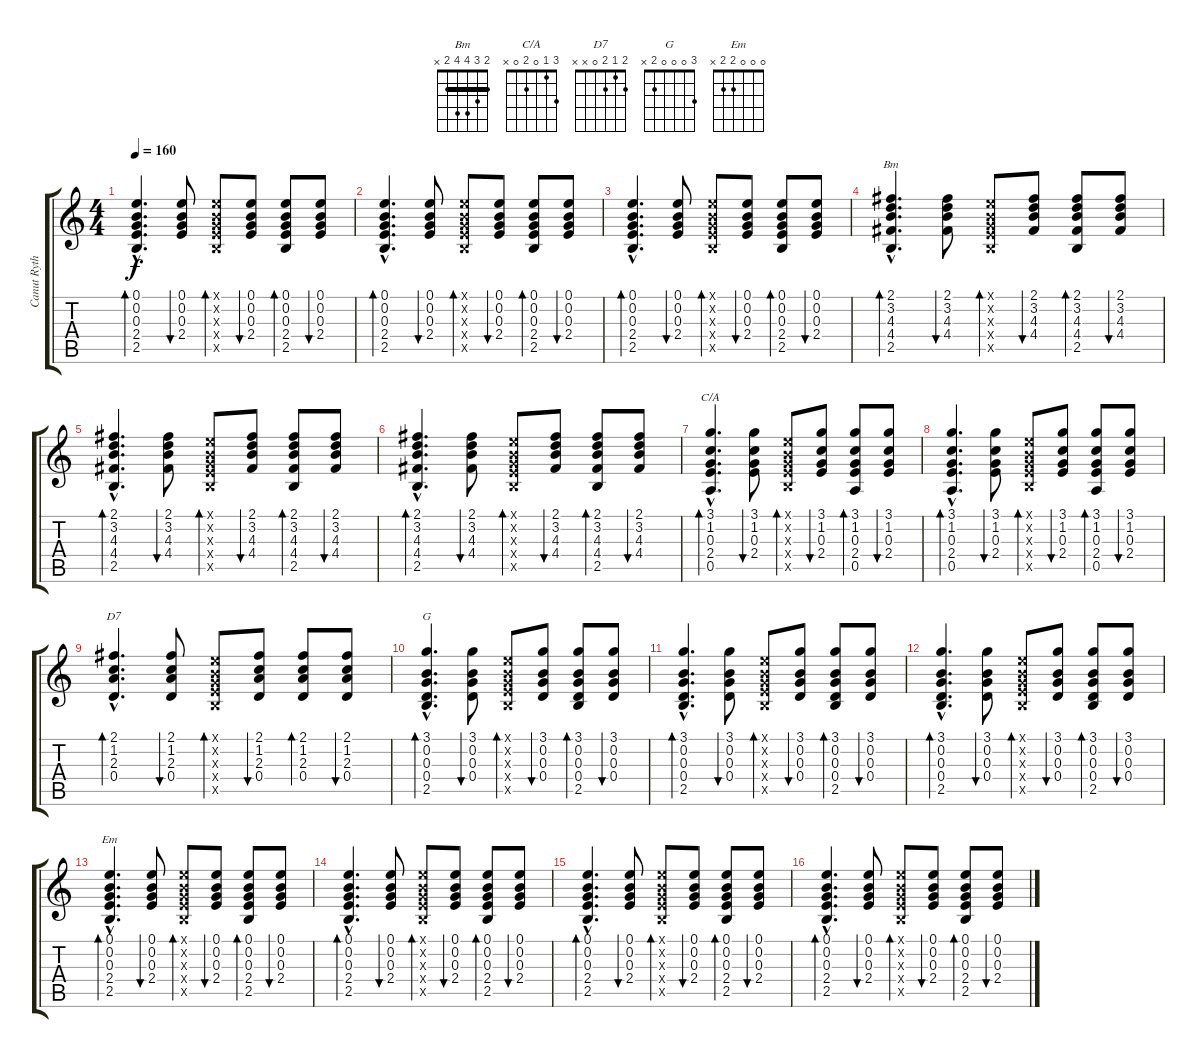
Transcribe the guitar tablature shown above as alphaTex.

\track ("Canut Rythm" "Canut Ryth") {instrument acousticguitarnylon}
\staff {score tabs}
\tuning (E4 B3 G3 D3 A2 E2) {hide}
\chord ("Bm" 2 3 4 4 2 x) {barre 2}
\chord ("C/A" 3 1 0 2 0 x)
\chord ("D7" 2 1 2 0 x x)
\chord ("G" 3 0 0 0 2 x)
\chord ("Em" 0 0 0 2 2 x)
\ts (4 4)
\tempo 160
\clef g2
\ks c
(0.1{hac} 0.2{hac} 0.3{hac} 2.4{hac} 2.5{hac}).4{d bd 60 dy f} (0.1 0.2 0.3 2.4).8{bu 60} (0.1{x} 0.2{x} 0.3{x} 2.4{x} 2.5{x}).8{bd 60} (0.1 0.2 0.3 2.4).8{bu 60} (0.1 0.2 0.3 2.4 2.5).8{bd 60} (0.1 0.2 0.3 2.4).8{bu 60} |
(0.1{hac} 0.2{hac} 0.3{hac} 2.4{hac} 2.5{hac}).4{d bd 60} (0.1 0.2 0.3 2.4).8{bu 60} (0.1{x} 0.2{x} 0.3{x} 2.4{x} 2.5{x}).8{bd 60} (0.1 0.2 0.3 2.4).8{bu 60} (0.1 0.2 0.3 2.4 2.5).8{bd 60} (0.1 0.2 0.3 2.4).8{bu 60} |
(0.1{hac} 0.2{hac} 0.3{hac} 2.4{hac} 2.5{hac}).4{d bd 60} (0.1 0.2 0.3 2.4).8{bu 60} (0.1{x} 0.2{x} 0.3{x} 2.4{x} 2.5{x}).8{bd 60} (0.1 0.2 0.3 2.4).8{bu 60} (0.1 0.2 0.3 2.4 2.5).8{bd 60} (0.1 0.2 0.3 2.4).8{bu 60} |
(2.1{hac} 3.2{hac} 4.3{hac} 4.4{hac} 2.5{hac}).4{d bd 60 ch "Bm"} (2.1 3.2 4.3 4.4).8{bu 60} (0.1{x} 0.2{x} 0.3{x} 2.4{x} 2.5{x}).8{bd 60} (2.1 3.2 4.3 4.4).8{bu 60} (2.1 3.2 4.3 4.4 2.5).8{bd 60} (2.1 3.2 4.3 4.4).8{bu 60} |
(2.1{hac} 3.2{hac} 4.3{hac} 4.4{hac} 2.5{hac}).4{d bd 60} (2.1 3.2 4.3 4.4).8{bu 60} (0.1{x} 0.2{x} 0.3{x} 2.4{x} 2.5{x}).8{bd 60} (2.1 3.2 4.3 4.4).8{bu 60} (2.1 3.2 4.3 4.4 2.5).8{bd 60} (2.1 3.2 4.3 4.4).8{bu 60} |
(2.1{hac} 3.2{hac} 4.3{hac} 4.4{hac} 2.5{hac}).4{d bd 60} (2.1 3.2 4.3 4.4).8{bu 60} (0.1{x} 0.2{x} 0.3{x} 2.4{x} 2.5{x}).8{bd 60} (2.1 3.2 4.3 4.4).8{bu 60} (2.1 3.2 4.3 4.4 2.5).8{bd 60} (2.1 3.2 4.3 4.4).8{bu 60} |
(3.1{hac} 1.2{hac} 0.3{hac} 2.4{hac} 0.5{hac}).4{d bd 60 ch "C/A"} (3.1 1.2 0.3 2.4).8{bu 60} (0.1{x} 0.2{x} 0.3{x} 2.4{x} 2.5{x}).8{bd 60} (3.1 1.2 0.3 2.4).8{bu 60} (3.1 1.2 0.3 2.4 0.5).8{bd 60} (3.1 1.2 0.3 2.4).8{bu 60} |
(3.1{hac} 1.2{hac} 0.3{hac} 2.4{hac} 0.5{hac}).4{d bd 60} (3.1 1.2 0.3 2.4).8{bu 60} (0.1{x} 0.2{x} 0.3{x} 2.4{x} 2.5{x}).8{bd 60} (3.1 1.2 0.3 2.4).8{bu 60} (3.1 1.2 0.3 2.4 0.5).8{bd 60} (3.1 1.2 0.3 2.4).8{bu 60} |
(2.1{hac} 1.2{hac} 2.3{hac} 0.4{hac}).4{d bd 60 ch "D7"} (2.1 1.2 2.3 0.4).8{bu 60} (0.1{x} 0.2{x} 0.3{x} 2.4{x} 2.5{x}).8{bd 60} (2.1 1.2 2.3 0.4).8{bu 60} (2.1 1.2 2.3 0.4).8{bd 60} (2.1 1.2 2.3 0.4).8{bu 60} |
(3.1{hac} 0.2{hac} 0.3{hac} 0.4{hac} 2.5{hac}).4{d bd 60 ch "G"} (3.1 0.2 0.3 0.4).8{bu 60} (0.1{x} 0.2{x} 0.3{x} 2.4{x} 2.5{x}).8{bd 60} (3.1 0.2 0.3 0.4).8{bu 60} (3.1 0.2 0.3 0.4 2.5).8{bd 60} (3.1 0.2 0.3 0.4).8{bu 60} |
(3.1{hac} 0.2{hac} 0.3{hac} 0.4{hac} 2.5{hac}).4{d bd 60} (3.1 0.2 0.3 0.4).8{bu 60} (0.1{x} 0.2{x} 0.3{x} 2.4{x} 2.5{x}).8{bd 60} (3.1 0.2 0.3 0.4).8{bu 60} (3.1 0.2 0.3 0.4 2.5).8{bd 60} (3.1 0.2 0.3 0.4).8{bu 60} |
(3.1{hac} 0.2{hac} 0.3{hac} 0.4{hac} 2.5{hac}).4{d bd 60} (3.1 0.2 0.3 0.4).8{bu 60} (0.1{x} 0.2{x} 0.3{x} 2.4{x} 2.5{x}).8{bd 60} (3.1 0.2 0.3 0.4).8{bu 60} (3.1 0.2 0.3 0.4 2.5).8{bd 60} (3.1 0.2 0.3 0.4).8{bu 60} |
(0.1{hac} 0.2{hac} 0.3{hac} 2.4{hac} 2.5{hac}).4{d bd 60 ch "Em"} (0.1 0.2 0.3 2.4).8{bu 60} (0.1{x} 0.2{x} 0.3{x} 2.4{x} 2.5{x}).8{bd 60} (0.1 0.2 0.3 2.4).8{bu 60} (0.1 0.2 0.3 2.4 2.5).8{bd 60} (0.1 0.2 0.3 2.4).8{bu 60} |
(0.1{hac} 0.2{hac} 0.3{hac} 2.4{hac} 2.5{hac}).4{d bd 60} (0.1 0.2 0.3 2.4).8{bu 60} (0.1{x} 0.2{x} 0.3{x} 2.4{x} 2.5{x}).8{bd 60} (0.1 0.2 0.3 2.4).8{bu 60} (0.1 0.2 0.3 2.4 2.5).8{bd 60} (0.1 0.2 0.3 2.4).8{bu 60} |
(0.1{hac} 0.2{hac} 0.3{hac} 2.4{hac} 2.5{hac}).4{d bd 60} (0.1 0.2 0.3 2.4).8{bu 60} (0.1{x} 0.2{x} 0.3{x} 2.4{x} 2.5{x}).8{bd 60} (0.1 0.2 0.3 2.4).8{bu 60} (0.1 0.2 0.3 2.4 2.5).8{bd 60} (0.1 0.2 0.3 2.4).8{bu 60} |
(0.1{hac} 0.2{hac} 0.3{hac} 2.4{hac} 2.5{hac}).4{d bd 60} (0.1 0.2 0.3 2.4).8{bu 60} (0.1{x} 0.2{x} 0.3{x} 2.4{x} 2.5{x}).8{bd 60} (0.1 0.2 0.3 2.4).8{bu 60} (0.1 0.2 0.3 2.4 2.5).8{bd 60} (0.1 0.2 0.3 2.4).8{bu 60}
